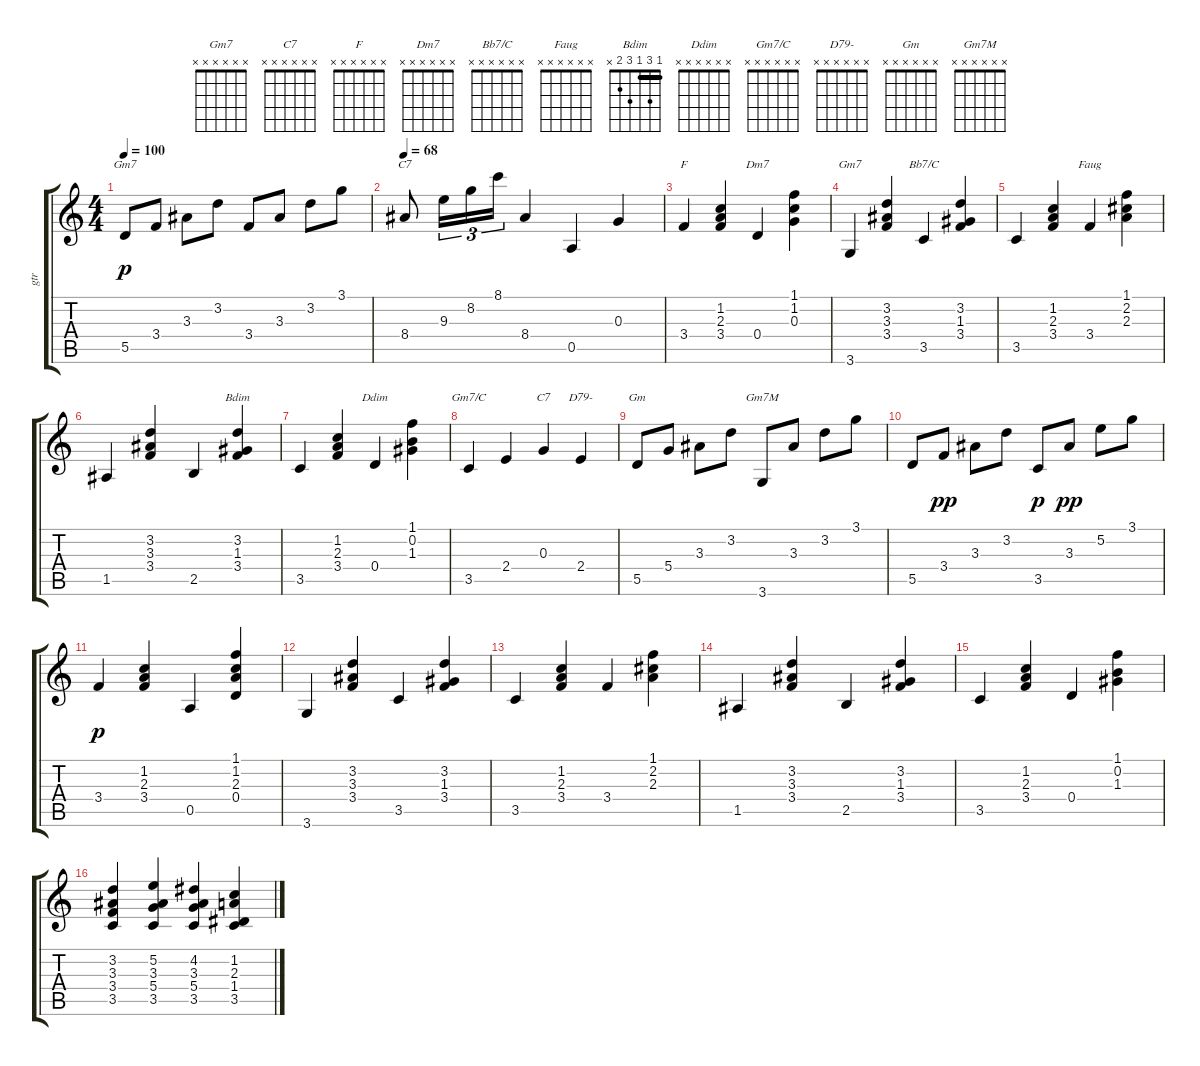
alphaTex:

\track ("gtr" "gtr") {instrument electricguitarjazz}
\staff {score tabs}
\tuning (E4 B3 G3 D3 A2 E2) {hide}
\chord ("Gm7" 3 3 3 3 5 3) {barre 3}
\chord ("C7" 8 8 9 8 x x) {firstfret 7 barre 8}
\chord ("F" x x x x x x)
\chord ("Dm7" x x x x x x)
\chord ("Gm7" x x x x x x)
\chord ("Bb7/C" x x x x x x)
\chord ("Faug" x x x x x x)
\chord ("Bdim" 1 3 1 3 2 x) {barre 1}
\chord ("Ddim" x x x x x x)
\chord ("Gm7/C" x x x x x x)
\chord ("C7" x x x x x x)
\chord ("D79-" x x x x x x)
\chord ("Gm" x x x x x x)
\chord ("Gm7M" x x x x x x)
\ts (4 4)
\tempo 100
\clef g2
\ks c
5.5.8{ch "Gm7" dy p} 3.4.8 3.3.8 3.2.8 3.4.8 3.3.8 3.2.8 3.1.8 |
\tempo 68
8.4.8{ch "C7"} 9.3.16{tu (3 2)} 8.2.16{tu (3 2)} 8.1.16{tu (3 2)} 8.4.4 0.5.4 0.3.4 |
3.4.4{ch "F" volume 8} (1.2 2.3 3.4).4 0.4.4{ch "Dm7"} (1.1 1.2 0.3).4 |
3.6.4{ch "Gm7"} (3.2 3.3 3.4).4 3.5.4{ch "Bb7/C"} (3.2 1.3 3.4).4 |
3.5.4 (1.2 2.3 3.4).4 3.4.4{ch "Faug"} (1.1 2.2 2.3).4 |
1.5.4 (3.2 3.3 3.4).4 2.5.4 (3.2 1.3 3.4).4{ch "Bdim"} |
3.5.4 (1.2 2.3 3.4).4 0.4.4{ch "Ddim"} (1.1 0.2 1.3).4 |
3.5.4{ch "Gm7/C" volume 12} 2.4.4 0.3.4{ch "C7"} 2.4.4{ch "D79-"} |
5.5.8{ch "Gm"} 5.4.8 3.3.8 3.2.8 3.6.8{ch "Gm7M"} 3.3.8 3.2.8 3.1.8 |
5.5.8 3.4.8{dy pp} 3.3.8 3.2.8 3.5.8{dy p} 3.3.8{dy pp} 5.2.8 3.1.8 |
3.4.4{dy p volume 8} (1.2 2.3 3.4).4 0.5.4 (1.1 1.2 2.3 0.4).4 |
3.6.4 (3.2 3.3 3.4).4 3.5.4 (3.2 1.3 3.4).4 |
3.5.4 (1.2 2.3 3.4).4 3.4.4 (1.1 2.2 2.3).4 |
1.5.4 (3.2 3.3 3.4).4 2.5.4 (3.2 1.3 3.4).4 |
3.5.4 (1.2 2.3 3.4).4 0.4.4 (1.1 0.2 1.3).4 |
(3.2 3.3 3.4 3.5).4 (5.2 3.3 5.4 3.5).4 (4.2 3.3 5.4 3.5).4 (1.2 2.3 1.4 3.5).4
